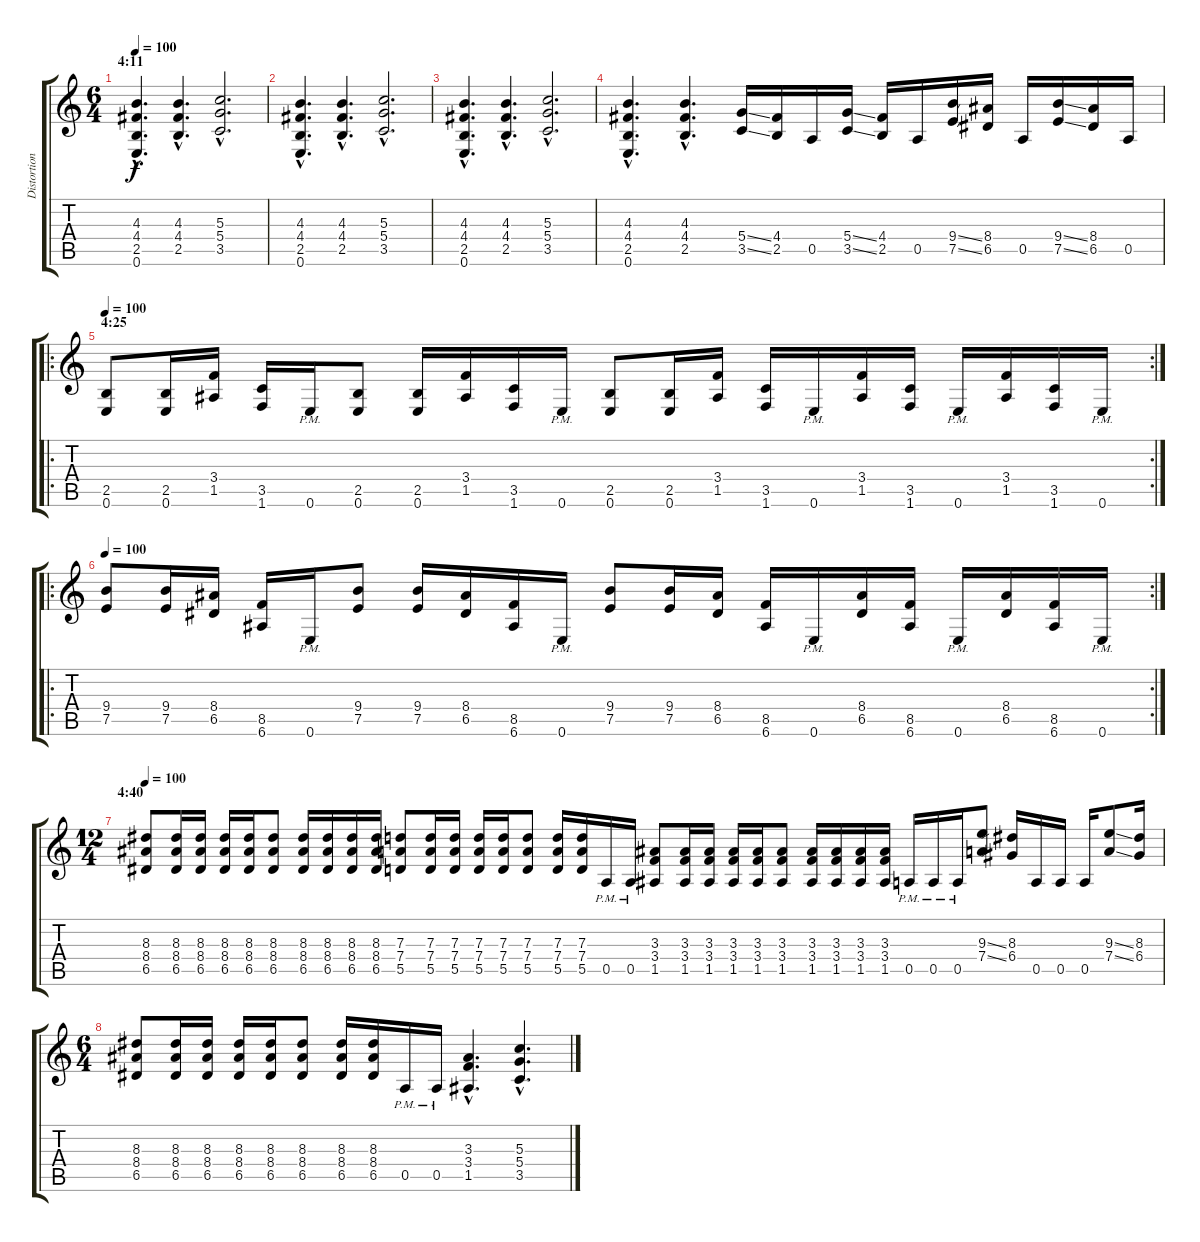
\track ("Distortion Guitar" "Distortion") {instrument distortionguitar}
\staff {score tabs}
\tuning (E4 B3 G3 D3 A2 E2) {hide}
\ts (6 4)
\section ("" "4:11")
\tempo 100
\clef g2
\ks c
(4.3{hac} 4.4{hac} 2.5{hac} 0.6{hac}).4{d dy f} (4.3{hac} 4.4{hac} 2.5{hac}).4{d} (5.3{hac} 5.4{hac} 3.5{hac}).2{d} |
(4.3{hac} 4.4{hac} 2.5{hac} 0.6{hac}).4{d} (4.3{hac} 4.4{hac} 2.5{hac}).4{d} (5.3{hac} 5.4{hac} 3.5{hac}).2{d} |
(4.3{hac} 4.4{hac} 2.5{hac} 0.6{hac}).4{d} (4.3{hac} 4.4{hac} 2.5{hac}).4{d} (5.3{hac} 5.4{hac} 3.5{hac}).2{d} |
(4.3{hac} 4.4{hac} 2.5{hac} 0.6{hac}).4{d} (4.3{hac} 4.4{hac} 2.5{hac}).4{d} (5.4{ss} 3.5{ss}).16 (4.4 2.5).16 0.5.16 (5.4{ss} 3.5{ss}).16 (4.4 2.5).16 0.5.16 (9.4{ss} 7.5{ss}).16 (8.4 6.5).16 0.5.16 (9.4{ss} 7.5{ss}).16 (8.4 6.5).16 0.5.16 |
\ro
\rc 2
\section ("" "4:25")
\tempo 100
(2.5 0.6).8 (2.5 0.6).16 (3.4 1.5).16 (3.5 1.6).16 0.6{pm}.16 (2.5 0.6).8 (2.5 0.6).16 (3.4 1.5).16 (3.5 1.6).16 0.6{pm}.16 (2.5 0.6).8 (2.5 0.6).16 (3.4 1.5).16 (3.5 1.6).16 0.6{pm}.16 (3.4 1.5).16 (3.5 1.6).16 0.6{pm}.16 (3.4 1.5).16 (3.5 1.6).16 0.6{pm}.16 |
\ro
\rc 2
\tempo 100
(9.4 7.5).8 (9.4 7.5).16 (8.4 6.5).16 (8.5 6.6).16 0.6{pm}.16 (9.4 7.5).8 (9.4 7.5).16 (8.4 6.5).16 (8.5 6.6).16 0.6{pm}.16 (9.4 7.5).8 (9.4 7.5).16 (8.4 6.5).16 (8.5 6.6).16 0.6{pm}.16 (8.4 6.5).16 (8.5 6.6).16 0.6{pm}.16 (8.4 6.5).16 (8.5 6.6).16 0.6{pm}.16 |
\ts (12 4)
\section ("" "4:40")
\tempo 100
(8.3 8.4 6.5).8 (8.3 8.4 6.5).16 (8.3 8.4 6.5).16 (8.3 8.4 6.5).16 (8.3 8.4 6.5).16 (8.3 8.4 6.5).8 (8.3 8.4 6.5).16 (8.3 8.4 6.5).16 (8.3 8.4 6.5).16 (8.3 8.4 6.5).16 (7.3 7.4 5.5).8 (7.3 7.4 5.5).16 (7.3 7.4 5.5).16 (7.3 7.4 5.5).16 (7.3 7.4 5.5).16 (7.3 7.4 5.5).8 (7.3 7.4 5.5).16 (7.3 7.4 5.5).16 0.5{pm}.16 0.5{pm}.16 (3.3 3.4 1.5).8 (3.3 3.4 1.5).16 (3.3 3.4 1.5).16 (3.3 3.4 1.5).16 (3.3 3.4 1.5).16 (3.3 3.4 1.5).8 (3.3 3.4 1.5).16 (3.3 3.4 1.5).16 (3.3 3.4 1.5).16 (3.3 3.4 1.5).16 0.5{pm}.16 0.5{pm}.16 0.5{pm}.16 (9.3{ss} 7.4{ss}).8 (8.3 6.4).16 0.5.16 0.5.16 0.5.16 (9.3{ss} 7.4{ss}).8 (8.3 6.4).16 |
\ts (6 4)
(8.3 8.4 6.5).8 (8.3 8.4 6.5).16 (8.3 8.4 6.5).16 (8.3 8.4 6.5).16 (8.3 8.4 6.5).16 (8.3 8.4 6.5).8 (8.3 8.4 6.5).16 (8.3 8.4 6.5).16 0.5{pm}.16 0.5{pm}.16 (3.3{hac} 3.4{hac} 1.5{hac}).4{d} (5.3{hac} 5.4{hac} 3.5{hac}).4{d}
